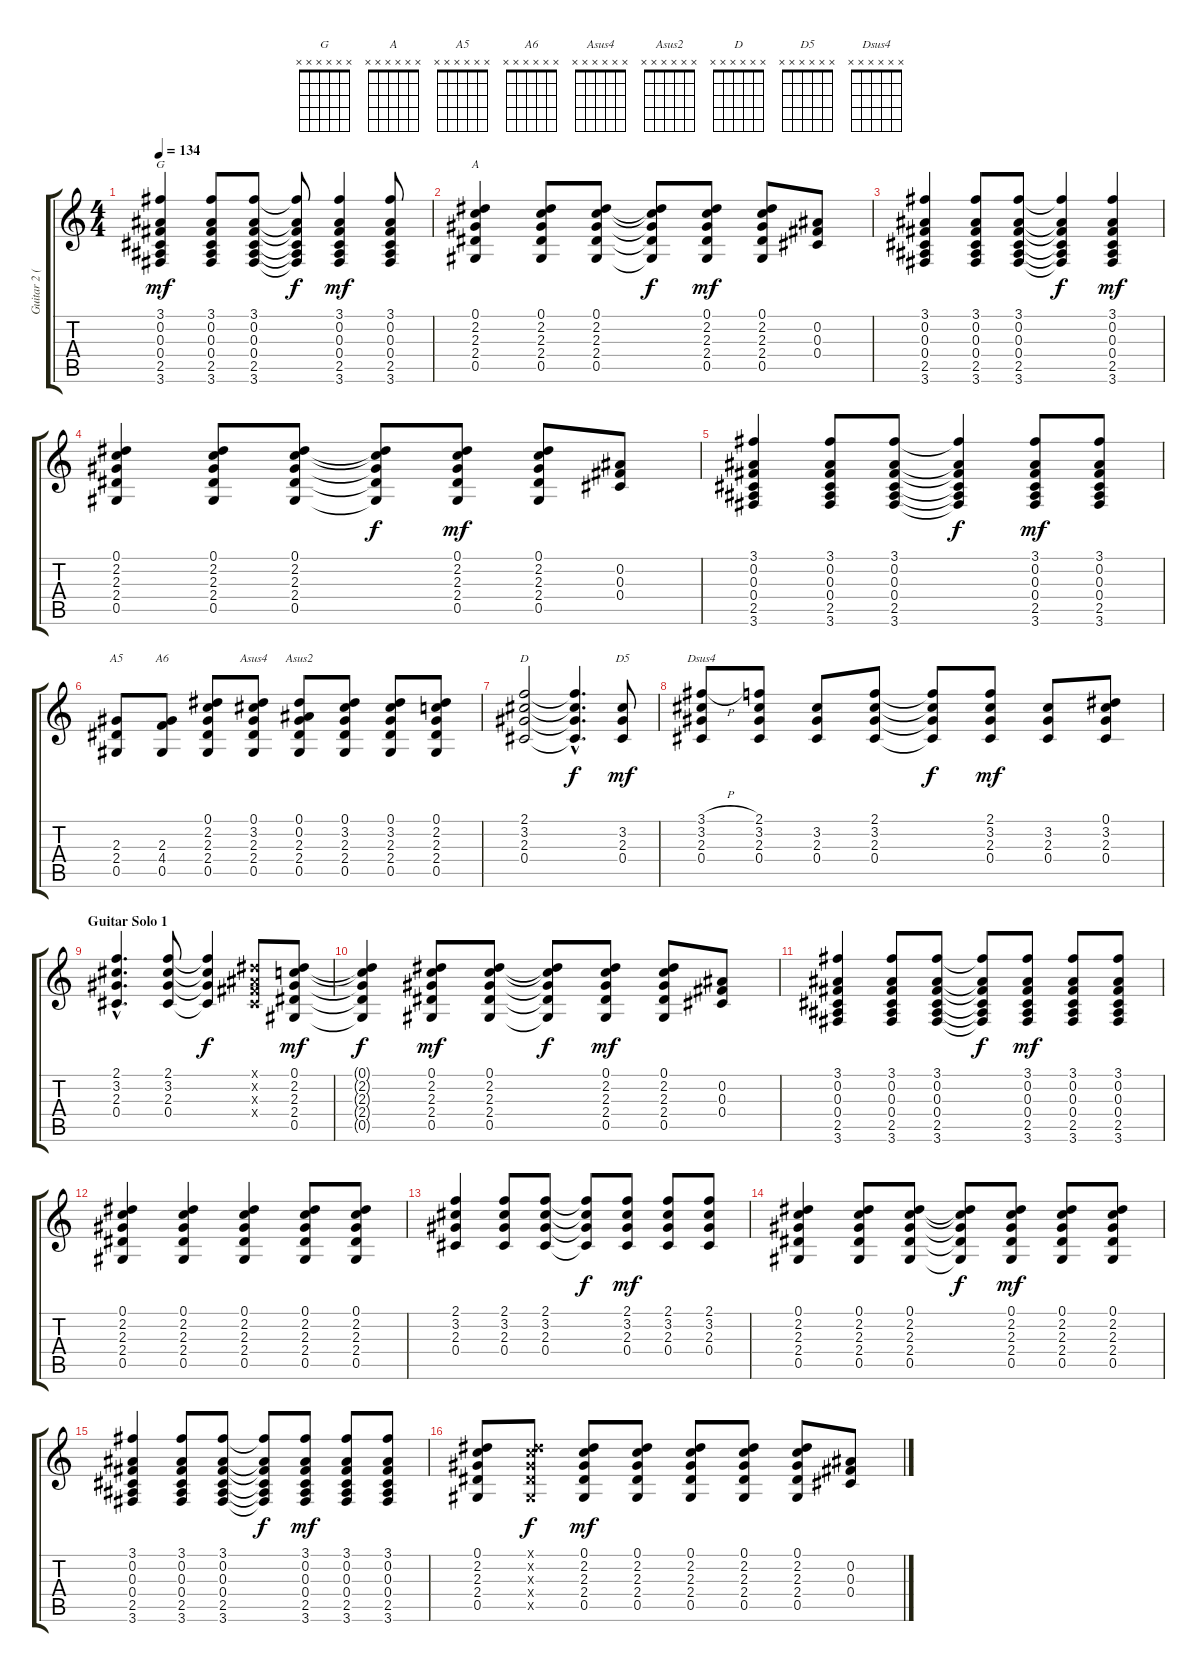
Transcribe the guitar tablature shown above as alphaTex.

\track ("Guitar 2 (Izzy)" "Guitar 2 (") {instrument acousticguitarsteel}
\staff {score tabs}
\tuning (Eb4 Bb3 Gb3 Db3 Ab2 Eb2) {hide}
\chord ("G" x x x x x x) {firstfret 0}
\chord ("A" x x x x x x) {firstfret 0}
\chord ("A5" x x x x x x) {firstfret 0}
\chord ("A6" x x x x x x) {firstfret 0}
\chord ("Asus4" x x x x x x) {firstfret 0}
\chord ("Asus2" x x x x x x) {firstfret 0}
\chord ("D" x x x x x x) {firstfret 0}
\chord ("D5" x x x x x x) {firstfret 0}
\chord ("Dsus4" x x x x x x) {firstfret 0}
\ts (4 4)
\tempo 134
\clef g2
\ks c
(3.1 0.2 0.3 0.4 2.5 3.6).4{ch "G" dy mf} (3.1 0.2 0.3 0.4 2.5 3.6).8 (3.1 0.2 0.3 0.4 2.5 3.6).8 (3.1{t} 0.2{t} 0.3{t} 0.4{t} 2.5{t} 3.6{t}).8{dy f} (3.1 0.2 0.3 0.4 2.5 3.6).4{dy mf} (3.1 0.2 0.3 0.4 2.5 3.6).8 |
(0.1 2.2 2.3 2.4 0.5).4{ch "A"} (0.1 2.2 2.3 2.4 0.5).8 (0.1 2.2 2.3 2.4 0.5).8 (0.1{t} 2.2{t} 2.3{t} 2.4{t} 0.5{t}).8{dy f} (0.1 2.2 2.3 2.4 0.5).8{dy mf} (0.1 2.2 2.3 2.4 0.5).8 (0.2 0.3 0.4).8 |
(3.1 0.2 0.3 0.4 2.5 3.6).4 (3.1 0.2 0.3 0.4 2.5 3.6).8 (3.1 0.2 0.3 0.4 2.5 3.6).8 (3.1{t} 0.2{t} 0.3{t} 0.4{t} 2.5{t} 3.6{t}).4{dy f} (3.1 0.2 0.3 0.4 2.5 3.6).4{dy mf} |
(0.1 2.2 2.3 2.4 0.5).4 (0.1 2.2 2.3 2.4 0.5).8 (0.1 2.2 2.3 2.4 0.5).8 (0.1{t} 2.2{t} 2.3{t} 2.4{t} 0.5{t}).8{dy f} (0.1 2.2 2.3 2.4 0.5).8{dy mf} (0.1 2.2 2.3 2.4 0.5).8 (0.2 0.3 0.4).8 |
(3.1 0.2 0.3 0.4 2.5 3.6).4 (3.1 0.2 0.3 0.4 2.5 3.6).8 (3.1 0.2 0.3 0.4 2.5 3.6).8 (3.1{t} 0.2{t} 0.3{t} 0.4{t} 2.5{t} 3.6{t}).4{dy f} (3.1 0.2 0.3 0.4 2.5 3.6).8{dy mf} (3.1 0.2 0.3 0.4 2.5 3.6).8 |
(2.3 2.4 0.5).8{ch "A5"} (2.3 4.4 0.5).8{ch "A6"} (0.1 2.2 2.3 2.4 0.5).8 (0.1 3.2 2.3 2.4 0.5).8{ch "Asus4"} (0.1 0.2 2.3 2.4 0.5).8{ch "Asus2"} (0.1 3.2 2.3 2.4 0.5).8 (0.1 3.2 2.3 2.4 0.5).8 (0.1 2.2 2.3 2.4 0.5).8 |
(2.1 3.2 2.3 0.4).2{ch "D"} (2.1{hac t} 3.2{hac t} 2.3{hac t} 0.4{hac t}).4{d dy f} (3.2 2.3 0.4).8{ch "D5" dy mf} |
(3.1{h} 3.2 2.3 0.4).8{ch "Dsus4"} (2.1 3.2 2.3 0.4).8 (3.2 2.3 0.4).8 (2.1 3.2 2.3 0.4).8 (2.1{t} 3.2{t} 2.3{t} 0.4{t}).8{dy f} (2.1 3.2 2.3 0.4).8{dy mf} (3.2 2.3 0.4).8 (0.1 3.2 2.3 0.4).8 |
\section ("" "Guitar Solo 1")
(2.1{hac} 3.2{hac} 2.3{hac} 0.4{hac}).4{d} (2.1 3.2 2.3 0.4).8 (2.1{t} 3.2{t} 2.3{t} 0.4{t}).4{dy f} (0.1{x} 0.2{x} 0.3{x} 0.4{x}).8 (0.1 2.2 2.3 2.4 0.5).8{dy mf} |
(0.1{t} 2.2{t} 2.3{t} 2.4{t} 0.5{t}).4{dy f} (0.1 2.2 2.3 2.4 0.5).8{dy mf} (0.1 2.2 2.3 2.4 0.5).8 (0.1{t} 2.2{t} 2.3{t} 2.4{t} 0.5{t}).8{dy f} (0.1 2.2 2.3 2.4 0.5).8{dy mf} (0.1 2.2 2.3 2.4 0.5).8 (0.2 0.3 0.4).8 |
(3.1 0.2 0.3 0.4 2.5 3.6).4 (3.1 0.2 0.3 0.4 2.5 3.6).8 (3.1 0.2 0.3 0.4 2.5 3.6).8 (3.1{t} 0.2{t} 0.3{t} 0.4{t} 2.5{t} 3.6{t}).8{dy f} (3.1 0.2 0.3 0.4 2.5 3.6).8{dy mf} (3.1 0.2 0.3 0.4 2.5 3.6).8 (3.1 0.2 0.3 0.4 2.5 3.6).8 |
(0.1 2.2 2.3 2.4 0.5).4 (0.1 2.2 2.3 2.4 0.5).4 (0.1 2.2 2.3 2.4 0.5).4 (0.1 2.2 2.3 2.4 0.5).8 (0.1 2.2 2.3 2.4 0.5).8 |
(2.1 3.2 2.3 0.4).4 (2.1 3.2 2.3 0.4).8 (2.1 3.2 2.3 0.4).8 (2.1{t} 3.2{t} 2.3{t} 0.4{t}).8{dy f} (2.1 3.2 2.3 0.4).8{dy mf} (2.1 3.2 2.3 0.4).8 (2.1 3.2 2.3 0.4).8 |
(0.1 2.2 2.3 2.4 0.5).4 (0.1 2.2 2.3 2.4 0.5).8 (0.1 2.2 2.3 2.4 0.5).8 (0.1{t} 2.2{t} 2.3{t} 2.4{t} 0.5{t}).8{dy f} (0.1 2.2 2.3 2.4 0.5).8{dy mf} (0.1 2.2 2.3 2.4 0.5).8 (0.1 2.2 2.3 2.4 0.5).8 |
(3.1 0.2 0.3 0.4 2.5 3.6).4 (3.1 0.2 0.3 0.4 2.5 3.6).8 (3.1 0.2 0.3 0.4 2.5 3.6).8 (3.1{t} 0.2{t} 0.3{t} 0.4{t} 2.5{t} 3.6{t}).8{dy f} (3.1 0.2 0.3 0.4 2.5 3.6).8{dy mf} (3.1 0.2 0.3 0.4 2.5 3.6).8 (3.1 0.2 0.3 0.4 2.5 3.6).8 |
(0.1 2.2 2.3 2.4 0.5).8 (0.1{x} 2.2{x} 2.3{x} 2.4{x} 0.5{x}).8{dy f} (0.1 2.2 2.3 2.4 0.5).8{dy mf} (0.1 2.2 2.3 2.4 0.5).8 (0.1 2.2 2.3 2.4 0.5).8 (0.1 2.2 2.3 2.4 0.5).8 (0.1 2.2 2.3 2.4 0.5).8 (0.2 0.3 0.4).8
